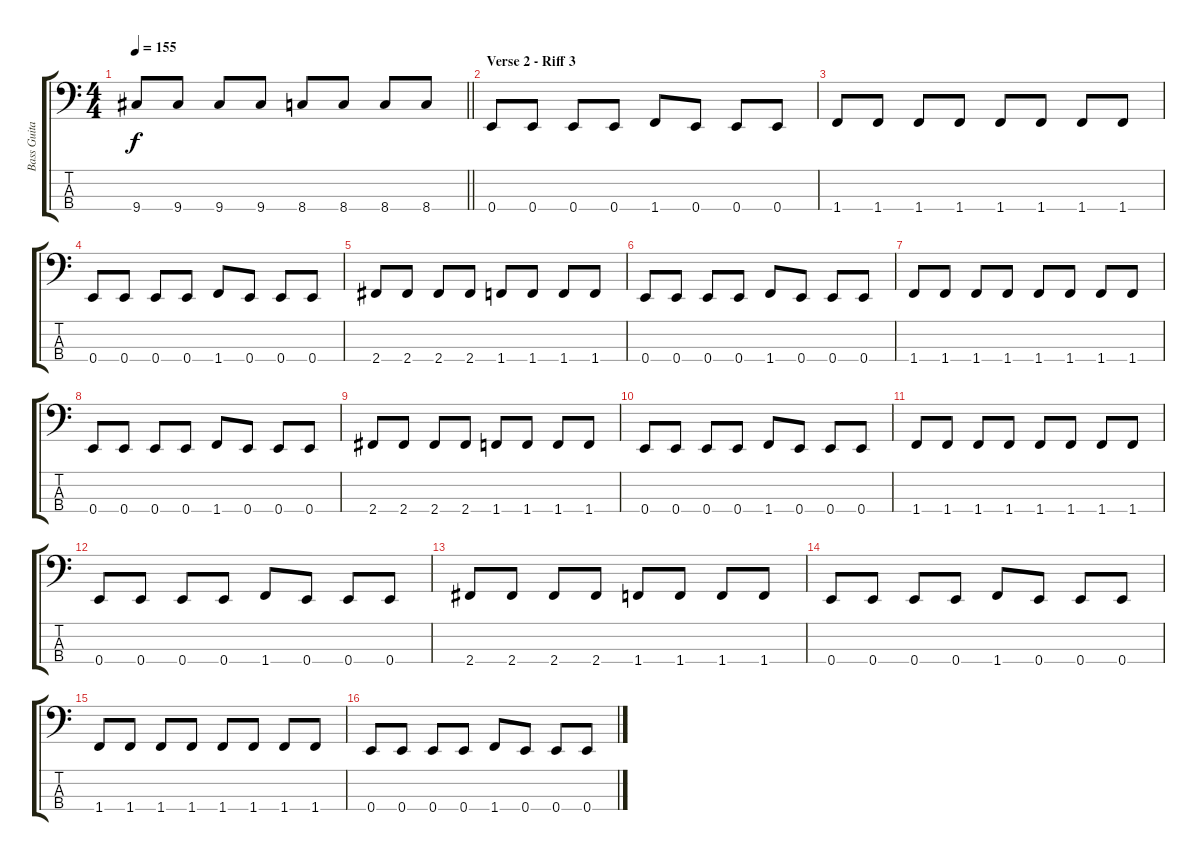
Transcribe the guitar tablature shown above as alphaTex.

\track ("Bass Guitar" "Bass Guita") {instrument electricbassfinger}
\staff {score tabs}
\tuning (G2 D2 A1 E1) {hide}
\ts (4 4)
\tempo 155
\clef f4
\barLineRight lightlight
\ks c
9.4.8{dy f} 9.4.8 9.4.8 9.4.8 8.4.8 8.4.8 8.4.8 8.4.8 |
\section ("" "Verse 2 - Riff 3")
0.4.8 0.4.8 0.4.8 0.4.8 1.4.8 0.4.8 0.4.8 0.4.8 |
1.4.8 1.4.8 1.4.8 1.4.8 1.4.8 1.4.8 1.4.8 1.4.8 |
0.4.8 0.4.8 0.4.8 0.4.8 1.4.8 0.4.8 0.4.8 0.4.8 |
2.4.8 2.4.8 2.4.8 2.4.8 1.4.8 1.4.8 1.4.8 1.4.8 |
0.4.8 0.4.8 0.4.8 0.4.8 1.4.8 0.4.8 0.4.8 0.4.8 |
1.4.8 1.4.8 1.4.8 1.4.8 1.4.8 1.4.8 1.4.8 1.4.8 |
0.4.8 0.4.8 0.4.8 0.4.8 1.4.8 0.4.8 0.4.8 0.4.8 |
2.4.8 2.4.8 2.4.8 2.4.8 1.4.8 1.4.8 1.4.8 1.4.8 |
0.4.8 0.4.8 0.4.8 0.4.8 1.4.8 0.4.8 0.4.8 0.4.8 |
1.4.8 1.4.8 1.4.8 1.4.8 1.4.8 1.4.8 1.4.8 1.4.8 |
0.4.8 0.4.8 0.4.8 0.4.8 1.4.8 0.4.8 0.4.8 0.4.8 |
2.4.8 2.4.8 2.4.8 2.4.8 1.4.8 1.4.8 1.4.8 1.4.8 |
0.4.8 0.4.8 0.4.8 0.4.8 1.4.8 0.4.8 0.4.8 0.4.8 |
1.4.8 1.4.8 1.4.8 1.4.8 1.4.8 1.4.8 1.4.8 1.4.8 |
0.4.8 0.4.8 0.4.8 0.4.8 1.4.8 0.4.8 0.4.8 0.4.8
